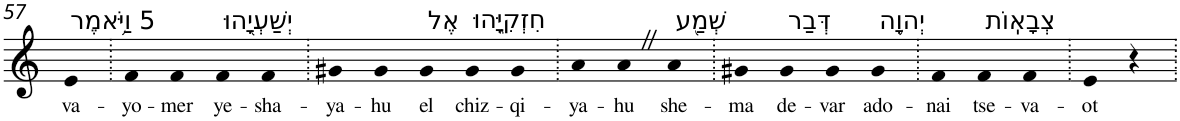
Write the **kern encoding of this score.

**kern	**text
*part1	*part1
*staff1	*staff1
*I"Piano	*
*I'Pno	*
!!LO:PB:g=z
*clefG2	*
*k[]	*
=57	=57
!LO:TX:a:t=5 וַיֹּ֥אמֶר	!
!	!LO:LY:b
4e	va-
=58.	=58.
!	!LO:LY:b
4f	-yo-
!	!LO:LY:b
4f	-mer
!LO:TX:a:t=יְשַׁעְיָ֖הוּ	!
!	!LO:LY:b
4f	ye-
!	!LO:LY:b
4f	-sha-
=59.	=59.
!	!LO:LY:b
4g#X	-ya-
!	!LO:LY:b
4g#	-hu
!LO:TX:a:t=אֶל	!
!	!LO:LY:b
4g#	el
!LO:TX:a:t=חִזְקִיָּ֑הוּ	!
!	!LO:LY:b
4g#	chiz-
!	!LO:LY:b
4g#	-qi-
=60.	=60.
!	!LO:LY:b
4a	-ya-
!	!LO:LY:b
4aZ	-hu
!LO:TX:a:t=שְׁמַ֖ע	!
!	!LO:LY:b
4a	she-
=61.	=61.
!	!LO:LY:b
4g#X	-ma
!LO:TX:a:t=דְּבַר	!
!	!LO:LY:b
4g#	de-
!	!LO:LY:b
4g#	-var
!LO:TX:a:t=יְהוָ֥ה	!
!	!LO:LY:b
4g#	ado-
=62.	=62.
!	!LO:LY:b
4f	-nai
!LO:TX:a:t=צְבָאֽוֹת	!
!	!LO:LY:b
4f	tse-
!	!LO:LY:b
4f	-va-
=63.	=63.
!	!LO:LY:b
4e	-ot
4r	.
=.	=.
*-	*-
